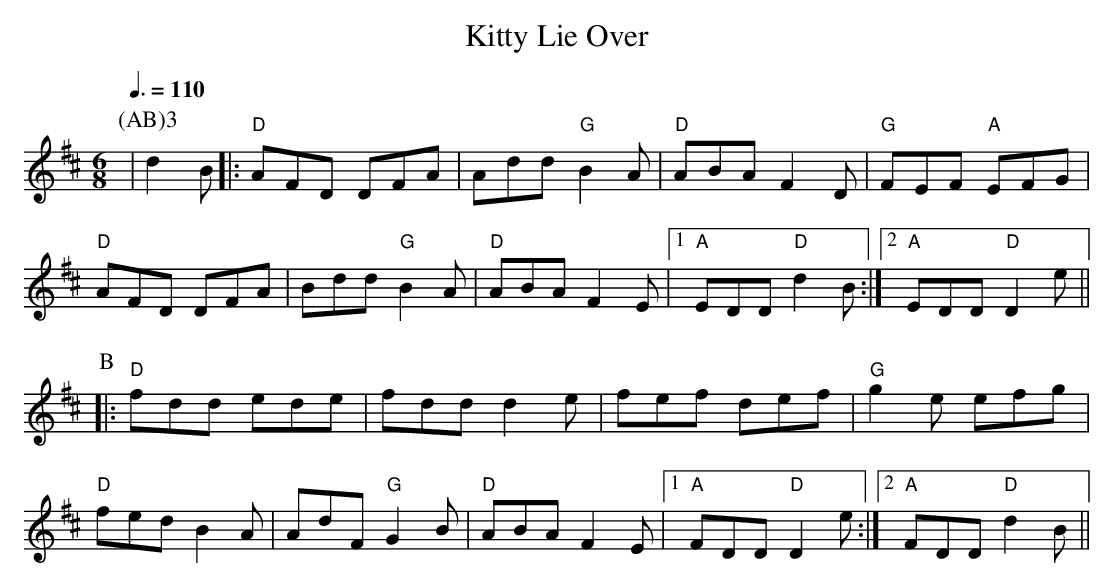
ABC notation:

X:1
T: Kitty Lie Over
M: 6/8
L: 1/8
Q:3/8=110
K: Dmaj
P:(AB)3
[P:A]|d2B|:"D"AFD DFA|Add "G"B2A|"D"ABA F2D|"G"FEF "A"EFG|
"D"AFD DFA|Bdd "G"B2A|"D"ABA F2E|1 "A"EDD "D"d2B:|2 "A"EDD "D"D2e||
[P:B]|:"D"fdd ede|fdd d2e|fef def|"G"g2e efg|
"D"fed B2A|AdF "G"G2B|"D"ABA F2E|1 "A"FDD "D"D2e:|2 "A"FDD "D"d2B||
